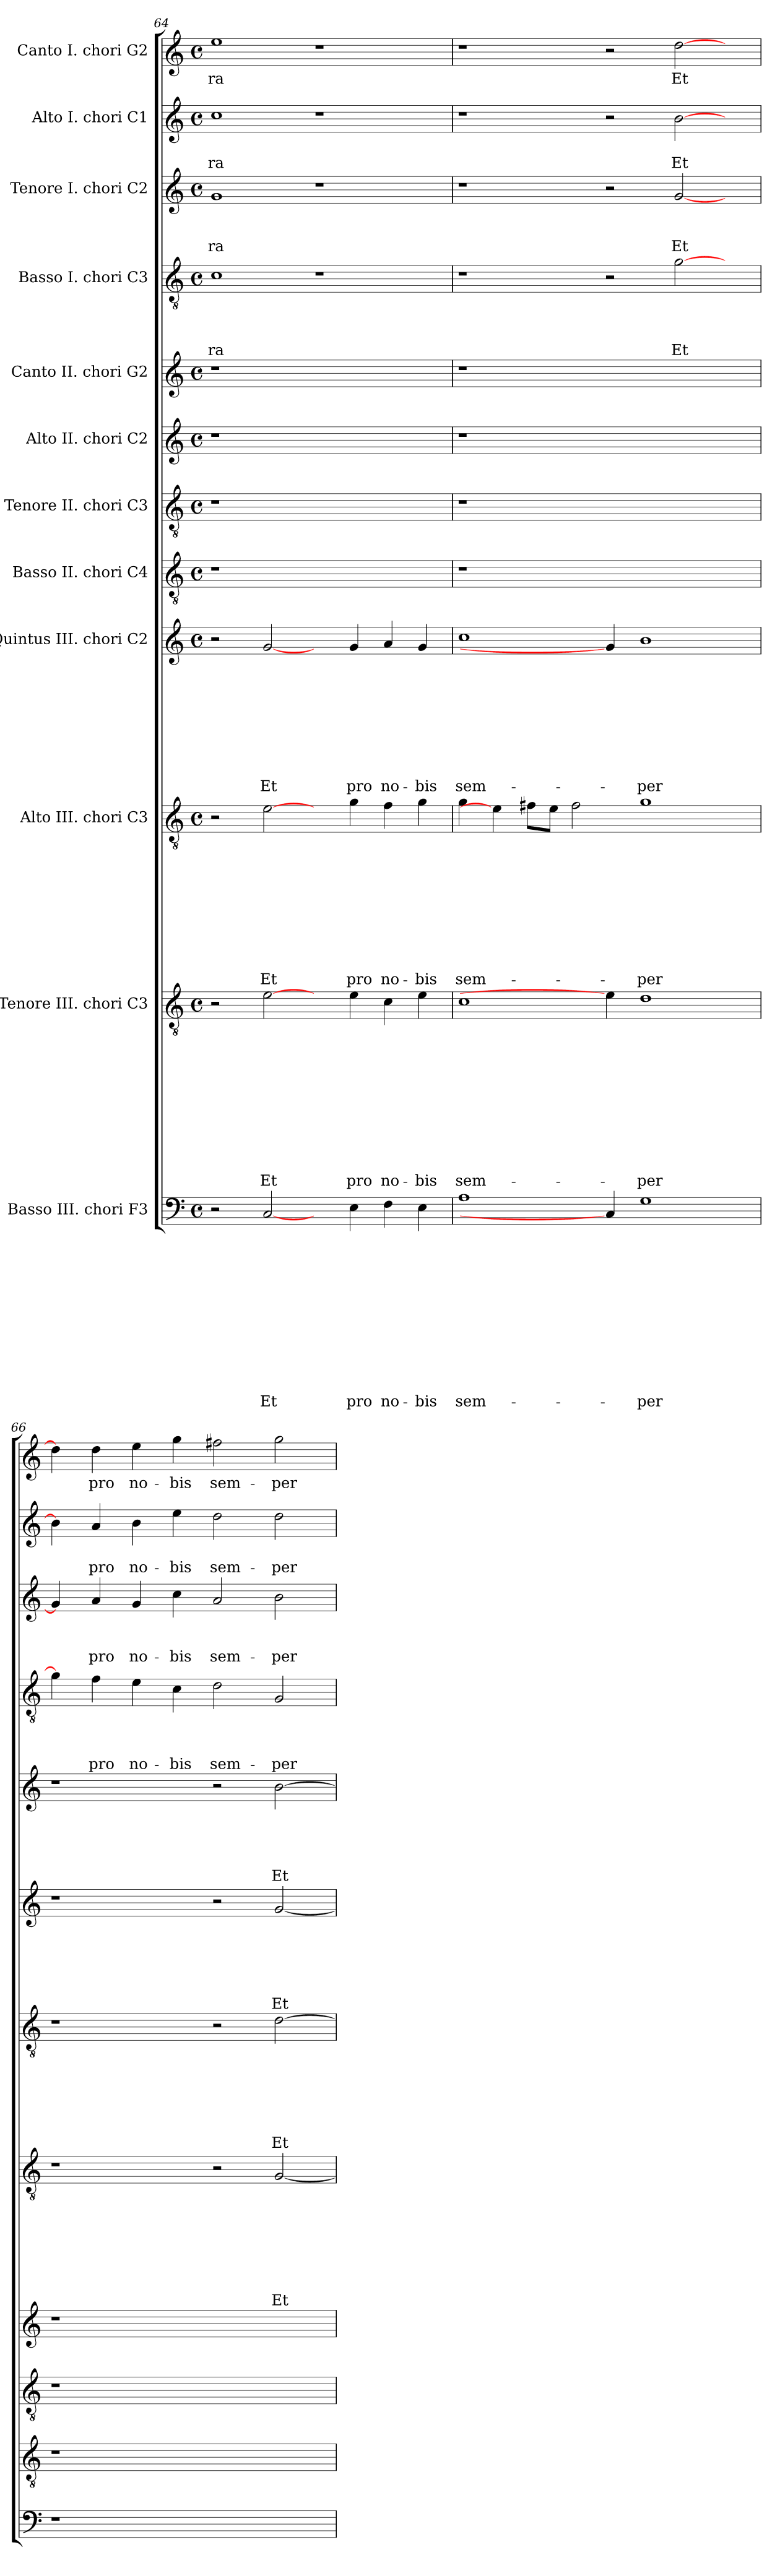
**kern	**text	**text	**text	**text	**text	**text	**text	**text	**text	**text	**text	**text	**kern	**text	**text	**text	**text	**text	**text	**text	**text	**text	**text	**text	**kern	**text	**text	**text	**text	**text	**text	**text	**text	**text	**text	**kern	**text	**text	**text	**text	**text	**text	**text	**text	**text	**kern	**text	**text	**text	**text	**text	**text	**text	**text	**kern	**text	**text	**text	**text	**text	**text	**text	**kern	**text	**text	**text	**text	**text	**text	**kern	**text	**text	**text	**text	**text	**kern	**text	**text	**text	**text	**kern	**text	**text	**text	**kern	**text	**text	**kern	**text
*part12	*part12	*part12	*part12	*part12	*part12	*part12	*part12	*part12	*part12	*part12	*part12	*part12	*part11	*part11	*part11	*part11	*part11	*part11	*part11	*part11	*part11	*part11	*part11	*part11	*part10	*part10	*part10	*part10	*part10	*part10	*part10	*part10	*part10	*part10	*part10	*part9	*part9	*part9	*part9	*part9	*part9	*part9	*part9	*part9	*part9	*part8	*part8	*part8	*part8	*part8	*part8	*part8	*part8	*part8	*part7	*part7	*part7	*part7	*part7	*part7	*part7	*part7	*part6	*part6	*part6	*part6	*part6	*part6	*part6	*part5	*part5	*part5	*part5	*part5	*part5	*part4	*part4	*part4	*part4	*part4	*part3	*part3	*part3	*part3	*part2	*part2	*part2	*part1	*part1
*staff12	*staff12	*staff12	*staff12	*staff12	*staff12	*staff12	*staff12	*staff12	*staff12	*staff12	*staff12	*staff12	*staff11	*staff11	*staff11	*staff11	*staff11	*staff11	*staff11	*staff11	*staff11	*staff11	*staff11	*staff11	*staff10	*staff10	*staff10	*staff10	*staff10	*staff10	*staff10	*staff10	*staff10	*staff10	*staff10	*staff9	*staff9	*staff9	*staff9	*staff9	*staff9	*staff9	*staff9	*staff9	*staff9	*staff8	*staff8	*staff8	*staff8	*staff8	*staff8	*staff8	*staff8	*staff8	*staff7	*staff7	*staff7	*staff7	*staff7	*staff7	*staff7	*staff7	*staff6	*staff6	*staff6	*staff6	*staff6	*staff6	*staff6	*staff5	*staff5	*staff5	*staff5	*staff5	*staff5	*staff4	*staff4	*staff4	*staff4	*staff4	*staff3	*staff3	*staff3	*staff3	*staff2	*staff2	*staff2	*staff1	*staff1
*I"Basso III. chori F3	*	*	*	*	*	*	*	*	*	*	*	*	*I"Tenore III. chori C3	*	*	*	*	*	*	*	*	*	*	*	*I"Alto III. chori C3	*	*	*	*	*	*	*	*	*	*	*I"Quintus  III. chori C2	*	*	*	*	*	*	*	*	*	*I"Basso II. chori C4	*	*	*	*	*	*	*	*	*I"Tenore II. chori C3	*	*	*	*	*	*	*	*I"Alto II. chori C2	*	*	*	*	*	*	*I"Canto II. chori G2	*	*	*	*	*	*I"Basso I. chori C3	*	*	*	*	*I"Tenore I. chori C2	*	*	*	*I"Alto I. chori C1	*	*	*I"Canto I. chori G2	*
*clefF4	*	*	*	*	*	*	*	*	*	*	*	*	*clefGv2	*	*	*	*	*	*	*	*	*	*	*	*clefGv2	*	*	*	*	*	*	*	*	*	*	*clefG2	*	*	*	*	*	*	*	*	*	*clefGv2	*	*	*	*	*	*	*	*	*clefGv2	*	*	*	*	*	*	*	*clefG2	*	*	*	*	*	*	*clefG2	*	*	*	*	*	*clefGv2	*	*	*	*	*clefG2	*	*	*	*clefG2	*	*	*clefG2	*
*k[]	*	*	*	*	*	*	*	*	*	*	*	*	*k[]	*	*	*	*	*	*	*	*	*	*	*	*k[]	*	*	*	*	*	*	*	*	*	*	*k[]	*	*	*	*	*	*	*	*	*	*k[]	*	*	*	*	*	*	*	*	*k[]	*	*	*	*	*	*	*	*k[]	*	*	*	*	*	*	*k[]	*	*	*	*	*	*k[]	*	*	*	*	*k[]	*	*	*	*k[]	*	*	*k[]	*
*C:	*	*	*	*	*	*	*	*	*	*	*	*	*C:	*	*	*	*	*	*	*	*	*	*	*	*C:	*	*	*	*	*	*	*	*	*	*	*C:	*	*	*	*	*	*	*	*	*	*C:	*	*	*	*	*	*	*	*	*C:	*	*	*	*	*	*	*	*C:	*	*	*	*	*	*	*C:	*	*	*	*	*	*C:	*	*	*	*	*C:	*	*	*	*C:	*	*	*C:	*
*M4/4	*	*	*	*	*	*	*	*	*	*	*	*	*M4/4	*	*	*	*	*	*	*	*	*	*	*	*M4/4	*	*	*	*	*	*	*	*	*	*	*M4/4	*	*	*	*	*	*	*	*	*	*M4/4	*	*	*	*	*	*	*	*	*M4/4	*	*	*	*	*	*	*	*M4/4	*	*	*	*	*	*	*M4/4	*	*	*	*	*	*M4/4	*	*	*	*	*M4/4	*	*	*	*M4/4	*	*	*M4/4	*
*met(c)	*	*	*	*	*	*	*	*	*	*	*	*	*met(c)	*	*	*	*	*	*	*	*	*	*	*	*met(c)	*	*	*	*	*	*	*	*	*	*	*met(c)	*	*	*	*	*	*	*	*	*	*met(c)	*	*	*	*	*	*	*	*	*met(c)	*	*	*	*	*	*	*	*met(c)	*	*	*	*	*	*	*met(c)	*	*	*	*	*	*met(c)	*	*	*	*	*met(c)	*	*	*	*met(c)	*	*	*met(c)	*
=64	=64	=64	=64	=64	=64	=64	=64	=64	=64	=64	=64	=64	=64	=64	=64	=64	=64	=64	=64	=64	=64	=64	=64	=64	=64	=64	=64	=64	=64	=64	=64	=64	=64	=64	=64	=64	=64	=64	=64	=64	=64	=64	=64	=64	=64	=64	=64	=64	=64	=64	=64	=64	=64	=64	=64	=64	=64	=64	=64	=64	=64	=64	=64	=64	=64	=64	=64	=64	=64	=64	=64	=64	=64	=64	=64	=64	=64	=64	=64	=64	=64	=64	=64	=64	=64	=64	=64	=64	=64
2r	.	.	.	.	.	.	.	.	.	.	.	.	2r	.	.	.	.	.	.	.	.	.	.	.	2r	.	.	.	.	.	.	.	.	.	.	2r	.	.	.	.	.	.	.	.	.	1r	.	.	.	.	.	.	.	.	1r	.	.	.	.	.	.	.	1r	.	.	.	.	.	.	1r	.	.	.	.	.	1c	.	.	.	-ra	1g	.	.	-ra	1cc	.	-ra	1ee	-ra
[2C/	.	.	.	.	.	.	.	.	.	.	.	Et	[2e\	.	.	.	.	.	.	.	.	.	.	Et	[2e\	.	.	.	.	.	.	.	.	.	Et	[2g/	.	.	.	.	.	.	.	.	Et	.	.	.	.	.	.	.	.	.	.	.	.	.	.	.	.	.	.	.	.	.	.	.	.	.	.	.	.	.	.	.	.	.	.	.	.	.	.	.	.	.	.	.	.
4ryy	.	.	.	.	.	.	.	.	.	.	.	.	4ryy	.	.	.	.	.	.	.	.	.	.	.	4ryy	.	.	.	.	.	.	.	.	.	.	4ryy	.	.	.	.	.	.	.	.	.	1ryy	.	.	.	.	.	.	.	.	1ryy	.	.	.	.	.	.	.	1ryy	.	.	.	.	.	.	1ryy	.	.	.	.	.	1r	.	.	.	.	1r	.	.	.	1r	.	.	1r	.
4E\	.	.	.	.	.	.	.	.	.	.	.	pro	4e\	.	.	.	.	.	.	.	.	.	.	pro	4g\	.	.	.	.	.	.	.	.	.	pro	4g/	.	.	.	.	.	.	.	.	pro	.	.	.	.	.	.	.	.	.	.	.	.	.	.	.	.	.	.	.	.	.	.	.	.	.	.	.	.	.	.	.	.	.	.	.	.	.	.	.	.	.	.	.	.
4F\	.	.	.	.	.	.	.	.	.	.	.	no-	4c\	.	.	.	.	.	.	.	.	.	.	no-	4f\	.	.	.	.	.	.	.	.	.	no-	4a/	.	.	.	.	.	.	.	.	no-	.	.	.	.	.	.	.	.	.	.	.	.	.	.	.	.	.	.	.	.	.	.	.	.	.	.	.	.	.	.	.	.	.	.	.	.	.	.	.	.	.	.	.	.
4E\	.	.	.	.	.	.	.	.	.	.	.	-bis	4e\	.	.	.	.	.	.	.	.	.	.	-bis	4g\	.	.	.	.	.	.	.	.	.	-bis	4g/	.	.	.	.	.	.	.	.	-bis	.	.	.	.	.	.	.	.	.	.	.	.	.	.	.	.	.	.	.	.	.	.	.	.	.	.	.	.	.	.	.	.	.	.	.	.	.	.	.	.	.	.	.	.
!!LO:PB:g=z
=65	=65	=65	=65	=65	=65	=65	=65	=65	=65	=65	=65	=65	=65	=65	=65	=65	=65	=65	=65	=65	=65	=65	=65	=65	=65	=65	=65	=65	=65	=65	=65	=65	=65	=65	=65	=65	=65	=65	=65	=65	=65	=65	=65	=65	=65	=65	=65	=65	=65	=65	=65	=65	=65	=65	=65	=65	=65	=65	=65	=65	=65	=65	=65	=65	=65	=65	=65	=65	=65	=65	=65	=65	=65	=65	=65	=65	=65	=65	=65	=65	=65	=65	=65	=65	=65	=65	=65	=65	=65
1A	.	.	.	.	.	.	.	.	.	.	.	sem-	1c	.	.	.	.	.	.	.	.	.	.	sem-	4g\	.	.	.	.	.	.	.	.	.	sem-	1cc	.	.	.	.	.	.	.	.	sem-	1r	.	.	.	.	.	.	.	.	1r	.	.	.	.	.	.	.	1r	.	.	.	.	.	.	1r	.	.	.	.	.	1r	.	.	.	.	1r	.	.	.	1r	.	.	1r	.
.	.	.	.	.	.	.	.	.	.	.	.	.	.	.	.	.	.	.	.	.	.	.	.	.	4e\]	.	.	.	.	.	.	.	.	.	.	.	.	.	.	.	.	.	.	.	.	.	.	.	.	.	.	.	.	.	.	.	.	.	.	.	.	.	.	.	.	.	.	.	.	.	.	.	.	.	.	.	.	.	.	.	.	.	.	.	.	.	.	.	.
.	.	.	.	.	.	.	.	.	.	.	.	.	.	.	.	.	.	.	.	.	.	.	.	.	8f#X\L	.	.	.	.	.	.	.	.	.	.	.	.	.	.	.	.	.	.	.	.	.	.	.	.	.	.	.	.	.	.	.	.	.	.	.	.	.	.	.	.	.	.	.	.	.	.	.	.	.	.	.	.	.	.	.	.	.	.	.	.	.	.	.	.
.	.	.	.	.	.	.	.	.	.	.	.	.	.	.	.	.	.	.	.	.	.	.	.	.	8e\J	.	.	.	.	.	.	.	.	.	.	.	.	.	.	.	.	.	.	.	.	.	.	.	.	.	.	.	.	.	.	.	.	.	.	.	.	.	.	.	.	.	.	.	.	.	.	.	.	.	.	.	.	.	.	.	.	.	.	.	.	.	.	.	.
.	.	.	.	.	.	.	.	.	.	.	.	.	.	.	.	.	.	.	.	.	.	.	.	.	2f#\	.	.	.	.	.	.	.	.	.	.	.	.	.	.	.	.	.	.	.	.	.	.	.	.	.	.	.	.	.	.	.	.	.	.	.	.	.	.	.	.	.	.	.	.	.	.	.	.	.	.	.	.	.	.	.	.	.	.	.	.	.	.	.	.
4C/]	.	.	.	.	.	.	.	.	.	.	.	.	4e\]	.	.	.	.	.	.	.	.	.	.	.	.	.	.	.	.	.	.	.	.	.	.	4g/]	.	.	.	.	.	.	.	.	.	1ryy	.	.	.	.	.	.	.	.	1ryy	.	.	.	.	.	.	.	1ryy	.	.	.	.	.	.	1ryy	.	.	.	.	.	2r	.	.	.	.	2r	.	.	.	2r	.	.	2r	.
1G	.	.	.	.	.	.	.	.	.	.	.	-per	1d	.	.	.	.	.	.	.	.	.	.	-per	1g	.	.	.	.	.	.	.	.	.	-per	1b	.	.	.	.	.	.	.	.	-per	.	.	.	.	.	.	.	.	.	.	.	.	.	.	.	.	.	.	.	.	.	.	.	.	.	.	.	.	.	.	.	.	.	.	.	.	.	.	.	.	.	.	.	.
.	.	.	.	.	.	.	.	.	.	.	.	.	.	.	.	.	.	.	.	.	.	.	.	.	.	.	.	.	.	.	.	.	.	.	.	.	.	.	.	.	.	.	.	.	.	.	.	.	.	.	.	.	.	.	.	.	.	.	.	.	.	.	.	.	.	.	.	.	.	.	.	.	.	.	.	[2g\	.	.	.	Et	[2g/	.	.	Et	[2b\	.	Et	[2dd\	Et
.	.	.	.	.	.	.	.	.	.	.	.	.	.	.	.	.	.	.	.	.	.	.	.	.	.	.	.	.	.	.	.	.	.	.	.	.	.	.	.	.	.	.	.	.	.	4ryy	.	.	.	.	.	.	.	.	4ryy	.	.	.	.	.	.	.	4ryy	.	.	.	.	.	.	4ryy	.	.	.	.	.	4ryy	.	.	.	.	4ryy	.	.	.	4ryy	.	.	4ryy	.
=66	=66	=66	=66	=66	=66	=66	=66	=66	=66	=66	=66	=66	=66	=66	=66	=66	=66	=66	=66	=66	=66	=66	=66	=66	=66	=66	=66	=66	=66	=66	=66	=66	=66	=66	=66	=66	=66	=66	=66	=66	=66	=66	=66	=66	=66	=66	=66	=66	=66	=66	=66	=66	=66	=66	=66	=66	=66	=66	=66	=66	=66	=66	=66	=66	=66	=66	=66	=66	=66	=66	=66	=66	=66	=66	=66	=66	=66	=66	=66	=66	=66	=66	=66	=66	=66	=66	=66	=66	=66
1r	.	.	.	.	.	.	.	.	.	.	.	.	1r	.	.	.	.	.	.	.	.	.	.	.	1r	.	.	.	.	.	.	.	.	.	.	1r	.	.	.	.	.	.	.	.	.	1r	.	.	.	.	.	.	.	.	1r	.	.	.	.	.	.	.	1r	.	.	.	.	.	.	1r	.	.	.	.	.	4g\]	.	.	.	.	4g/]	.	.	.	4b\]	.	.	4dd\]	.
.	.	.	.	.	.	.	.	.	.	.	.	.	.	.	.	.	.	.	.	.	.	.	.	.	.	.	.	.	.	.	.	.	.	.	.	.	.	.	.	.	.	.	.	.	.	.	.	.	.	.	.	.	.	.	.	.	.	.	.	.	.	.	.	.	.	.	.	.	.	.	.	.	.	.	.	4f\	.	.	.	pro	4a/	.	.	pro	4a/	.	pro	4dd\	pro
.	.	.	.	.	.	.	.	.	.	.	.	.	.	.	.	.	.	.	.	.	.	.	.	.	.	.	.	.	.	.	.	.	.	.	.	.	.	.	.	.	.	.	.	.	.	.	.	.	.	.	.	.	.	.	.	.	.	.	.	.	.	.	.	.	.	.	.	.	.	.	.	.	.	.	.	4e\	.	.	.	no-	4g/	.	.	no-	4b\	.	no-	4ee\	no-
.	.	.	.	.	.	.	.	.	.	.	.	.	.	.	.	.	.	.	.	.	.	.	.	.	.	.	.	.	.	.	.	.	.	.	.	.	.	.	.	.	.	.	.	.	.	.	.	.	.	.	.	.	.	.	.	.	.	.	.	.	.	.	.	.	.	.	.	.	.	.	.	.	.	.	.	4c\	.	.	.	-bis	4cc\	.	.	-bis	4ee\	.	-bis	4gg\	-bis
1ryy	.	.	.	.	.	.	.	.	.	.	.	.	1ryy	.	.	.	.	.	.	.	.	.	.	.	1ryy	.	.	.	.	.	.	.	.	.	.	1ryy	.	.	.	.	.	.	.	.	.	2r	.	.	.	.	.	.	.	.	2r	.	.	.	.	.	.	.	2r	.	.	.	.	.	.	2r	.	.	.	.	.	2d\	.	.	.	sem-	2a/	.	.	sem-	2dd\	.	sem-	2ff#X\	sem-
.	.	.	.	.	.	.	.	.	.	.	.	.	.	.	.	.	.	.	.	.	.	.	.	.	.	.	.	.	.	.	.	.	.	.	.	.	.	.	.	.	.	.	.	.	.	[2G/	.	.	.	.	.	.	.	Et	[2d\	.	.	.	.	.	.	Et	[2g/	.	.	.	.	.	Et	[2b\	.	.	.	.	Et	2G/	.	.	.	-per	2b\	.	.	-per	2dd\	.	-per	2gg\	-per
=	=	=	=	=	=	=	=	=	=	=	=	=	=	=	=	=	=	=	=	=	=	=	=	=	=	=	=	=	=	=	=	=	=	=	=	=	=	=	=	=	=	=	=	=	=	=	=	=	=	=	=	=	=	=	=	=	=	=	=	=	=	=	=	=	=	=	=	=	=	=	=	=	=	=	=	=	=	=	=	=	=	=	=	=	=	=	=	=	=
*-	*-	*-	*-	*-	*-	*-	*-	*-	*-	*-	*-	*-	*-	*-	*-	*-	*-	*-	*-	*-	*-	*-	*-	*-	*-	*-	*-	*-	*-	*-	*-	*-	*-	*-	*-	*-	*-	*-	*-	*-	*-	*-	*-	*-	*-	*-	*-	*-	*-	*-	*-	*-	*-	*-	*-	*-	*-	*-	*-	*-	*-	*-	*-	*-	*-	*-	*-	*-	*-	*-	*-	*-	*-	*-	*-	*-	*-	*-	*-	*-	*-	*-	*-	*-	*-	*-	*-	*-	*-
